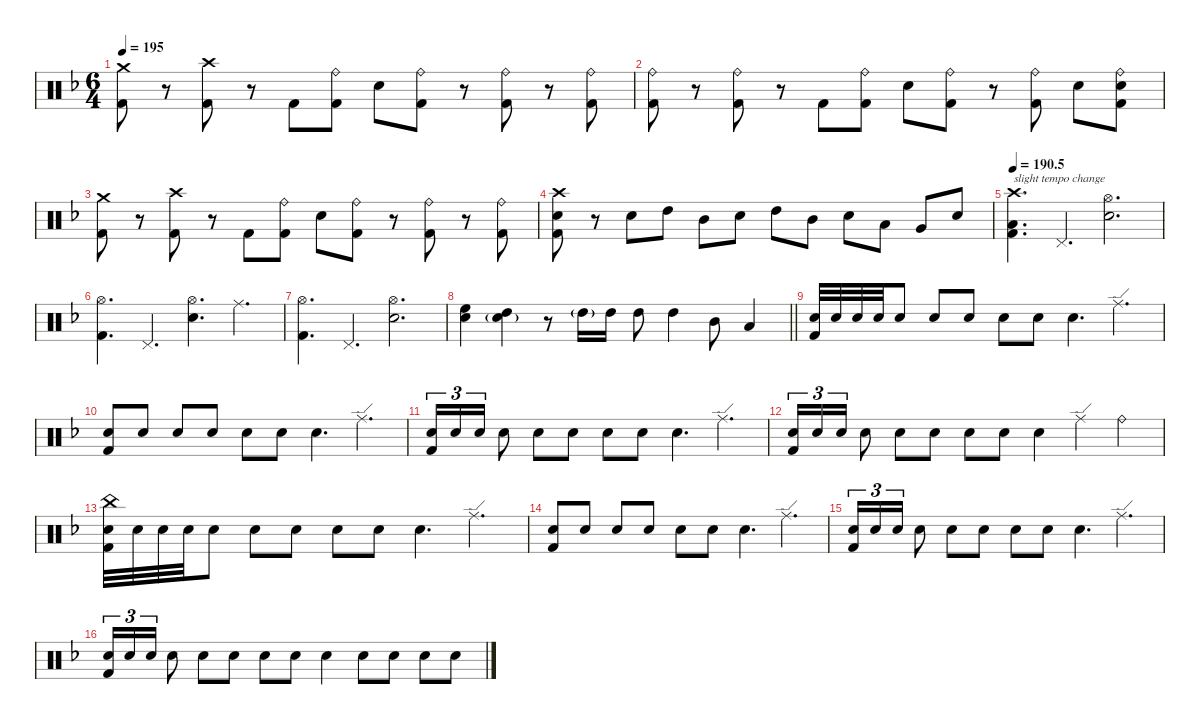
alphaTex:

\defaultSystemsLayout 4
\hideDynamics
\bracketExtendMode nobrackets
\singleTrackTrackNamePolicy hidden
\multiTrackTrackNamePolicy hidden
\firstSystemTrackNameMode fullname
\firstSystemTrackNameOrientation horizontal
\otherSystemsTrackNameOrientation horizontal
\track ("Drums" "drm.") {instrument percussion}
\staff {score}
\articulation defaults
\ts (6 4)
\tempo 195
\clef neutral
\ks dminor
("Crash medium (hit)"{acc forcenatural} "Kick (hit) 2"{acc forcenatural}).8{dy f beam Down} r.8{beam Down} ("Crash high (hit)"{acc forcenatural} "Kick (hit) 2"{acc forcenatural}).8{beam Down} r.8{beam Down} "Kick (hit) 2"{acc forcenatural}.8{beam Down} ("Ride (bell)"{acc forcenatural} "Kick (hit) 2"{acc forcenatural}).8{beam Down} "Snare (hit) 2"{acc forcenatural}.8{beam Down} ("Ride (bell)"{acc forcenatural} "Kick (hit) 2"{acc forcenatural}).8{beam Down} r.8{beam Down} ("Ride (bell)"{acc forcenatural} "Kick (hit) 2"{acc forcenatural}).8{beam Down} r.8{beam Down} ("Ride (bell)"{acc forcenatural} "Kick (hit) 2"{acc forcenatural}).8{beam Down} |
("Ride (bell)"{acc forcenatural} "Kick (hit) 2"{acc forcenatural}).8{beam Down} r.8{beam Down} ("Ride (bell)"{acc forcenatural} "Kick (hit) 2"{acc forcenatural}).8{beam Down} r.8{beam Down} "Kick (hit) 2"{acc forcenatural}.8{beam Down} ("Ride (bell)"{acc forcenatural} "Kick (hit) 2"{acc forcenatural}).8{beam Down} "Snare (hit) 2"{acc forcenatural}.8{beam Down} ("Ride (bell)"{acc forcenatural} "Kick (hit) 2"{acc forcenatural}).8{beam Down} r.8{beam Down} ("Ride (bell)"{acc forcenatural} "Kick (hit) 2"{acc forcenatural}).8{beam Down} "Snare (hit) 2"{acc forcenatural}.8{beam Down} ("Ride (bell)"{acc forcenatural} "Snare (hit) 2"{acc forcenatural} "Kick (hit) 2"{acc forcenatural}).8{beam Down} |
("Crash medium (hit)"{acc forcenatural} "Kick (hit) 2"{acc forcenatural}).8{beam Down} r.8{beam Down} ("Crash high (hit)"{acc forcenatural} "Kick (hit) 2"{acc forcenatural}).8{beam Down} r.8{beam Down} "Kick (hit) 2"{acc forcenatural}.8{beam Down} ("Ride (bell)"{acc forcenatural} "Kick (hit) 2"{acc forcenatural}).8{beam Down} "Snare (hit) 2"{acc forcenatural}.8{beam Down} ("Ride (bell)"{acc forcenatural} "Kick (hit) 2"{acc forcenatural}).8{beam Down} r.8{beam Down} ("Ride (bell)"{acc forcenatural} "Kick (hit) 2"{acc forcenatural}).8{beam Down} r.8{beam Down} ("Ride (bell)"{acc forcenatural} "Kick (hit) 2"{acc forcenatural}).8{beam Down} |
("Crash high (hit)"{acc forcenatural} "Snare (hit) 2"{acc forcenatural} "Kick (hit) 2"{acc forcenatural}).8{beam Down} r.8{beam Down} "Snare (hit) 2"{acc forcenatural}.8{beam Down} "High Tom (hit)"{acc forcenatural}.8{beam Down} "Mid Tom (hit)"{acc forcenatural}.8{beam Down} "Snare (hit) 2"{acc forcenatural}.8{beam Down} "High Tom (hit)"{acc forcenatural}.8{beam Down} "Mid Tom (hit)"{acc forcenatural}.8{beam Down} "Snare (hit) 2"{acc forcenatural}.8{beam Down} "Low Tom (hit)"{acc forcenatural}.8{beam Up} "Very Low Tom (hit)"{acc forcenatural}.8{beam Up} "Snare (hit) 2"{acc forcenatural}.8{beam Up} |
\tempo
190.5 ("Crash high (hit)"{acc forcenatural} "Low Tom (hit)"{acc forcenatural} "Kick (hit) 2"{acc forcenatural}).4{d txt "slight tempo change" beam Down} "Pedal Hi-Hat (hit)"{acc forcenatural}.4{d beam Up} ("Hi-Hat (open)"{acc forcenatural} "Snare (hit) 2"{acc forcenatural}).2{d beam Down} |
("Hi-Hat (open)"{acc forcenatural} "Kick (hit) 2"{acc forcenatural}).4{d beam Down} "Pedal Hi-Hat (hit)"{acc forcenatural}.4{d beam Up} ("Hi-Hat (open)"{acc forcenatural} "Snare (hit) 2"{acc forcenatural}).4{d beam Down} "Ride (middle)"{acc forcenatural}.4{d beam Down} |
("Hi-Hat (open)"{acc forcenatural} "Kick (hit) 2"{acc forcenatural}).4{d beam Down} "Pedal Hi-Hat (hit)"{acc forcenatural}.4{d beam Up} ("Hi-Hat (open)"{acc forcenatural} "Snare (hit) 2"{acc forcenatural}).2{d beam Down} |
\barLineRight lightlight
("High Floor Tom (hit)"{acc forcenatural} "Snare (hit) 2"{acc forcenatural}).4{beam Down} ("High Tom (hit)"{acc forcenatural} "Snare (hit) 2"{g acc forcenatural}).4{beam Down} r.8{beam Down} "High Tom (hit)"{g acc forcenatural}.16{dy mf beam Down} "High Tom (hit)"{acc forcenatural}.16{dy f beam Down} "High Tom (hit)"{acc forcenatural}.8{beam Down} "High Tom (hit)"{acc forcenatural}.4{beam Down} "Mid Tom (hit)"{acc forcenatural}.8{beam Down} "Low Tom (hit)"{acc forcenatural}.4{beam Up} |
("Snare (hit) 2"{acc forcenatural} "Kick (hit) 2"{acc forcenatural}).32{dy pp beam Up} "Snare (hit) 2"{acc forcenatural}.32{beam Up} "Snare (hit) 2"{acc forcenatural}.32{dy p beam Up} "Snare (hit) 2"{acc forcenatural}.32{beam Up} "Snare (hit) 2"{acc forcenatural}.8{beam Up} "Snare (hit) 2"{acc forcenatural}.8{beam Up} "Snare (hit) 2"{acc forcenatural}.8{dy pp beam Down} "Snare (hit) 2"{acc forcenatural}.8{dy p beam Down} "Snare (hit) 2"{acc forcenatural}.8{beam Down} "Snare (hit) 2"{acc forcenatural}.4{d dy mf beam Down} "Ride (edge)"{acc forcenatural}.4{d dy p beam Down} |
("Snare (hit) 2"{acc forcenatural} "Kick (hit) 2"{acc forcenatural}).8{beam Up} "Snare (hit) 2"{acc forcenatural}.8{beam Up} "Snare (hit) 2"{acc forcenatural}.8{beam Up} "Snare (hit) 2"{acc forcenatural}.8{dy pp beam Down} "Snare (hit) 2"{acc forcenatural}.8{dy p beam Down} "Snare (hit) 2"{acc forcenatural}.8{beam Down} "Snare (hit) 2"{acc forcenatural}.4{d dy mf beam Down} "Ride (edge)"{acc forcenatural}.4{d dy p beam Down} |
("Snare (hit) 2"{acc forcenatural} "Kick (hit) 2"{acc forcenatural}).16{tu (3 2) dy pp beam Up} "Snare (hit) 2"{acc forcenatural}.16{tu (3 2) beam Up} "Snare (hit) 2"{acc forcenatural}.16{tu (3 2) dy p beam Up} "Snare (hit) 2"{acc forcenatural}.8{beam Down} "Snare (hit) 2"{acc forcenatural}.8{beam Down} "Snare (hit) 2"{acc forcenatural}.8{dy pp beam Down} "Snare (hit) 2"{acc forcenatural}.8{dy p beam Down} "Snare (hit) 2"{acc forcenatural}.8{beam Down} "Snare (hit) 2"{acc forcenatural}.4{d dy mf beam Down} "Ride (edge)"{acc forcenatural}.4{d dy p beam Down} |
("Snare (hit) 2"{acc forcenatural} "Kick (hit) 2"{acc forcenatural}).16{tu (3 2) dy pp beam Up} "Snare (hit) 2"{acc forcenatural}.16{tu (3 2) beam Up} "Snare (hit) 2"{acc forcenatural}.16{tu (3 2) dy p beam Up} "Snare (hit) 2"{acc forcenatural}.8{beam Down} "Snare (hit) 2"{acc forcenatural}.8{beam Down} "Snare (hit) 2"{acc forcenatural}.8{dy pp beam Down} "Snare (hit) 2"{acc forcenatural}.8{dy p beam Down} "Snare (hit) 2"{acc forcenatural}.8{beam Down} "Snare (hit) 2"{acc forcenatural}.4{dy mf beam Down} "Ride (edge)"{acc forcenatural}.4{dy p beam Down} "Ride (bell)"{acc forcenatural}.4{dy f beam Down} |
("China (hit)"{acc forcenatural} "Snare (hit) 2"{acc forcenatural} "Kick (hit) 2"{acc forcenatural}).32{dy p beam Down} "Snare (hit) 2"{acc forcenatural}.32{dy pp beam Down} "Snare (hit) 2"{acc forcenatural}.32{dy p beam Down} "Snare (hit) 2"{acc forcenatural}.32{beam Down} "Snare (hit) 2"{acc forcenatural}.8{beam Down} "Snare (hit) 2"{acc forcenatural}.8{beam Down} "Snare (hit) 2"{acc forcenatural}.8{dy pp beam Down} "Snare (hit) 2"{acc forcenatural}.8{dy p beam Down} "Snare (hit) 2"{acc forcenatural}.8{beam Down} "Snare (hit) 2"{acc forcenatural}.4{d dy mf beam Down} "Ride (edge)"{acc forcenatural}.4{d dy p beam Down} |
("Snare (hit) 2"{acc forcenatural} "Kick (hit) 2"{acc forcenatural}).8{beam Up} "Snare (hit) 2"{acc forcenatural}.8{beam Up} "Snare (hit) 2"{acc forcenatural}.8{beam Up} "Snare (hit) 2"{acc forcenatural}.8{dy pp beam Down} "Snare (hit) 2"{acc forcenatural}.8{dy p beam Down} "Snare (hit) 2"{acc forcenatural}.8{beam Down} "Snare (hit) 2"{acc forcenatural}.4{d dy mf beam Down} "Ride (edge)"{acc forcenatural}.4{d dy p beam Down} |
("Snare (hit) 2"{acc forcenatural} "Kick (hit) 2"{acc forcenatural}).16{tu (3 2) dy pp beam Up} "Snare (hit) 2"{acc forcenatural}.16{tu (3 2) beam Up} "Snare (hit) 2"{acc forcenatural}.16{tu (3 2) dy p beam Up} "Snare (hit) 2"{acc forcenatural}.8{beam Down} "Snare (hit) 2"{acc forcenatural}.8{beam Down} "Snare (hit) 2"{acc forcenatural}.8{dy pp beam Down} "Snare (hit) 2"{acc forcenatural}.8{dy p beam Down} "Snare (hit) 2"{acc forcenatural}.8{beam Down} "Snare (hit) 2"{acc forcenatural}.4{d dy mf beam Down} "Ride (edge)"{acc forcenatural}.4{d dy p beam Down} |
("Snare (hit) 2"{acc forcenatural} "Kick (hit) 2"{acc forcenatural}).16{tu (3 2) dy pp beam Up} "Snare (hit) 2"{acc forcenatural}.16{tu (3 2) beam Up} "Snare (hit) 2"{acc forcenatural}.16{tu (3 2) dy p beam Up} "Snare (hit) 2"{acc forcenatural}.8{beam Down} "Snare (hit) 2"{acc forcenatural}.8{beam Down} "Snare (hit) 2"{acc forcenatural}.8{dy pp beam Down} "Snare (hit) 2"{acc forcenatural}.8{dy p beam Down} "Snare (hit) 2"{acc forcenatural}.8{beam Down} "Snare (hit) 2"{acc forcenatural}.4{dy mf beam Down} "Snare (hit) 2"{acc forcenatural}.8{dy p beam Down} "Snare (hit) 2"{acc forcenatural}.8{dy mp beam Down} "Snare (hit) 2"{acc forcenatural}.8{dy mf beam Down} "Snare (hit) 2"{acc forcenatural}.8{dy f beam Down}
